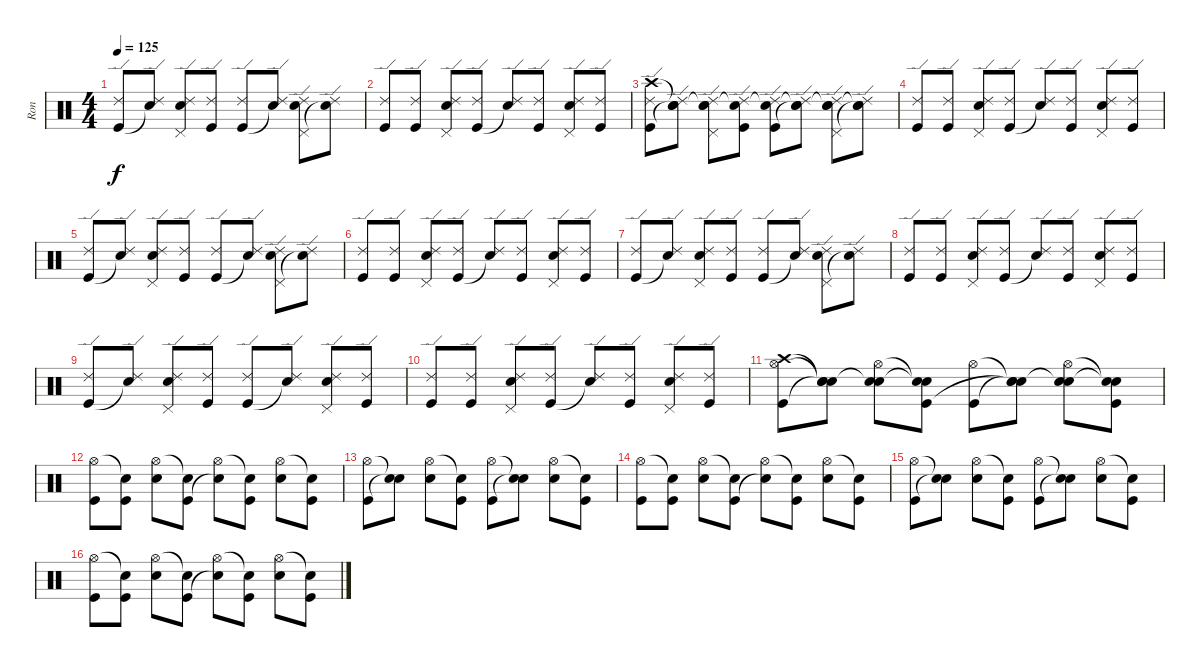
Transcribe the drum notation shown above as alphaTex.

\track ("Ron" "Ron") {instrument percussion}
\staff {score}
\articulation defaults
\ts (4 4)
\tempo 125
\clef neutral
\ks c
("Ride (edge) 2" "Kick (hit)").8{dy f} ("Ride (edge) 2" "Snare (hit)"{t}).8 ("Ride (edge) 2" "Pedal Hi-Hat (hit)" "Electric Snare (hit)").8 ("Ride (edge) 2" "Kick (hit)").8 ("Ride (edge) 2" "Kick (hit)").8 ("Ride (edge) 2" "Snare (hit)"{t}).8 ("Ride (edge) 2" "Pedal Hi-Hat (hit)" "Electric Snare (hit)").8 ("Ride (edge) 2" "Snare (hit)"{t}).8 |
("Ride (edge) 2" "Kick (hit)").8 ("Ride (edge) 2" "Kick (hit)").8 ("Ride (edge) 2" "Pedal Hi-Hat (hit)" "Electric Snare (hit)").8 ("Ride (edge) 2" "Kick (hit)").8 ("Ride (edge) 2" "Snare (hit)"{t}).8 ("Ride (edge) 2" "Kick (hit)").8 ("Ride (edge) 2" "Pedal Hi-Hat (hit)" "Electric Snare (hit)").8 ("Ride (edge) 2" "Kick (hit)").8 |
("Crash high (hit)" "Ride (edge) 2" "Kick (hit)").8 ("Snare (hit)"{t} "Ride (edge) 2" "Snare (hit)"{t}).8 ("Snare (hit)"{t} "Ride (edge) 2" "Pedal Hi-Hat (hit)" "Electric Snare (hit)").8 ("Snare (hit)"{t} "Ride (edge) 2" "Kick (hit)").8 ("Snare (hit)"{t} "Ride (edge) 2" "Kick (hit)").8 ("Snare (hit)"{t} "Ride (edge) 2" "Snare (hit)"{t}).8 ("Snare (hit)"{t} "Ride (edge) 2" "Pedal Hi-Hat (hit)" "Electric Snare (hit)").8 ("Snare (hit)"{t} "Ride (edge) 2" "Snare (hit)"{t}).8 |
("Ride (edge) 2" "Kick (hit)").8 ("Ride (edge) 2" "Kick (hit)").8 ("Ride (edge) 2" "Pedal Hi-Hat (hit)" "Electric Snare (hit)").8 ("Ride (edge) 2" "Kick (hit)").8 ("Ride (edge) 2" "Snare (hit)"{t}).8 ("Ride (edge) 2" "Kick (hit)").8 ("Ride (edge) 2" "Pedal Hi-Hat (hit)" "Electric Snare (hit)").8 ("Ride (edge) 2" "Kick (hit)").8 |
("Ride (edge) 2" "Kick (hit)").8 ("Ride (edge) 2" "Snare (hit)"{t}).8 ("Ride (edge) 2" "Pedal Hi-Hat (hit)" "Electric Snare (hit)").8 ("Ride (edge) 2" "Kick (hit)").8 ("Ride (edge) 2" "Kick (hit)").8 ("Ride (edge) 2" "Snare (hit)"{t}).8 ("Ride (edge) 2" "Pedal Hi-Hat (hit)" "Electric Snare (hit)").8 ("Ride (edge) 2" "Snare (hit)"{t}).8 |
("Ride (edge) 2" "Kick (hit)").8 ("Ride (edge) 2" "Kick (hit)").8 ("Ride (edge) 2" "Pedal Hi-Hat (hit)" "Electric Snare (hit)").8 ("Ride (edge) 2" "Kick (hit)").8 ("Ride (edge) 2" "Snare (hit)"{t}).8 ("Ride (edge) 2" "Kick (hit)").8 ("Ride (edge) 2" "Pedal Hi-Hat (hit)" "Electric Snare (hit)").8 ("Ride (edge) 2" "Kick (hit)").8 |
("Ride (edge) 2" "Kick (hit)").8 ("Ride (edge) 2" "Snare (hit)"{t}).8 ("Ride (edge) 2" "Pedal Hi-Hat (hit)" "Electric Snare (hit)").8 ("Ride (edge) 2" "Kick (hit)").8 ("Ride (edge) 2" "Kick (hit)").8 ("Ride (edge) 2" "Snare (hit)"{t}).8 ("Ride (edge) 2" "Pedal Hi-Hat (hit)" "Electric Snare (hit)").8 ("Ride (edge) 2" "Snare (hit)"{t}).8 |
("Ride (edge) 2" "Kick (hit)").8 ("Ride (edge) 2" "Kick (hit)").8 ("Ride (edge) 2" "Pedal Hi-Hat (hit)" "Electric Snare (hit)").8 ("Ride (edge) 2" "Kick (hit)").8 ("Ride (edge) 2" "Snare (hit)"{t}).8 ("Ride (edge) 2" "Kick (hit)").8 ("Ride (edge) 2" "Pedal Hi-Hat (hit)" "Electric Snare (hit)").8 ("Ride (edge) 2" "Kick (hit)").8 |
("Ride (edge) 2" "Kick (hit)").8 ("Ride (edge) 2" "Snare (hit)"{t}).8 ("Ride (edge) 2" "Pedal Hi-Hat (hit)" "Electric Snare (hit)").8 ("Ride (edge) 2" "Kick (hit)").8 ("Ride (edge) 2" "Kick (hit)").8 ("Ride (edge) 2" "Snare (hit)"{t}).8 ("Ride (edge) 2" "Pedal Hi-Hat (hit)" "Electric Snare (hit)").8 ("Ride (edge) 2" "Kick (hit)").8 |
("Ride (edge) 2" "Kick (hit)").8 ("Ride (edge) 2" "Kick (hit)").8 ("Ride (edge) 2" "Pedal Hi-Hat (hit)" "Electric Snare (hit)").8 ("Ride (edge) 2" "Kick (hit)").8 ("Ride (edge) 2" "Snare (hit)"{t}).8 ("Ride (edge) 2" "Kick (hit)").8 ("Ride (edge) 2" "Pedal Hi-Hat (hit)" "Electric Snare (hit)").8 ("Ride (edge) 2" "Kick (hit)").8 |
("Crash high (hit)" "Hi-Hat (open)" "Kick (hit)").8 ("Snare (hit)"{t} "Snare (hit)"{t} "Snare (hit)"{t}).8 ("Snare (hit)"{t} "Hi-Hat (open)" "Electric Snare (hit)").8 ("Snare (hit)"{t} "Snare (hit)"{t} "Kick (hit)").8 ("Hi-Hat (open)" "Kick (hit)").8 ("Snare (hit)"{t} "Snare (hit)"{t} "Snare (hit)"{t}).8 ("Snare (hit)"{t} "Hi-Hat (open)" "Electric Snare (hit)").8 ("Snare (hit)"{t} "Snare (hit)"{t} "Kick (hit)").8 |
("Hi-Hat (open)" "Kick (hit)").8 ("Snare (hit)"{t} "Kick (hit)").8 ("Hi-Hat (open)" "Electric Snare (hit)").8 ("Snare (hit)"{t} "Kick (hit)").8 ("Hi-Hat (open)" "Snare (hit)"{t}).8 ("Snare (hit)"{t} "Kick (hit)").8 ("Hi-Hat (open)" "Electric Snare (hit)").8 ("Snare (hit)"{t} "Kick (hit)").8 |
("Hi-Hat (open)" "Kick (hit)").8 ("Snare (hit)"{t} "Snare (hit)"{t}).8 ("Hi-Hat (open)" "Electric Snare (hit)").8 ("Snare (hit)"{t} "Kick (hit)").8 ("Hi-Hat (open)" "Kick (hit)").8 ("Snare (hit)"{t} "Snare (hit)"{t}).8 ("Hi-Hat (open)" "Electric Snare (hit)").8 ("Snare (hit)"{t} "Kick (hit)").8 |
("Hi-Hat (open)" "Kick (hit)").8 ("Snare (hit)"{t} "Kick (hit)").8 ("Hi-Hat (open)" "Electric Snare (hit)").8 ("Snare (hit)"{t} "Kick (hit)").8 ("Hi-Hat (open)" "Snare (hit)"{t}).8 ("Snare (hit)"{t} "Kick (hit)").8 ("Hi-Hat (open)" "Electric Snare (hit)").8 ("Snare (hit)"{t} "Kick (hit)").8 |
("Hi-Hat (open)" "Kick (hit)").8 ("Snare (hit)"{t} "Snare (hit)"{t}).8 ("Hi-Hat (open)" "Electric Snare (hit)").8 ("Snare (hit)"{t} "Kick (hit)").8 ("Hi-Hat (open)" "Kick (hit)").8 ("Snare (hit)"{t} "Snare (hit)"{t}).8 ("Hi-Hat (open)" "Electric Snare (hit)").8 ("Snare (hit)"{t} "Kick (hit)").8 |
("Hi-Hat (open)" "Kick (hit)").8 ("Snare (hit)"{t} "Kick (hit)").8 ("Hi-Hat (open)" "Electric Snare (hit)").8 ("Snare (hit)"{t} "Kick (hit)").8 ("Hi-Hat (open)" "Snare (hit)"{t}).8 ("Snare (hit)"{t} "Kick (hit)").8 ("Hi-Hat (open)" "Electric Snare (hit)").8 ("Snare (hit)"{t} "Kick (hit)").8
